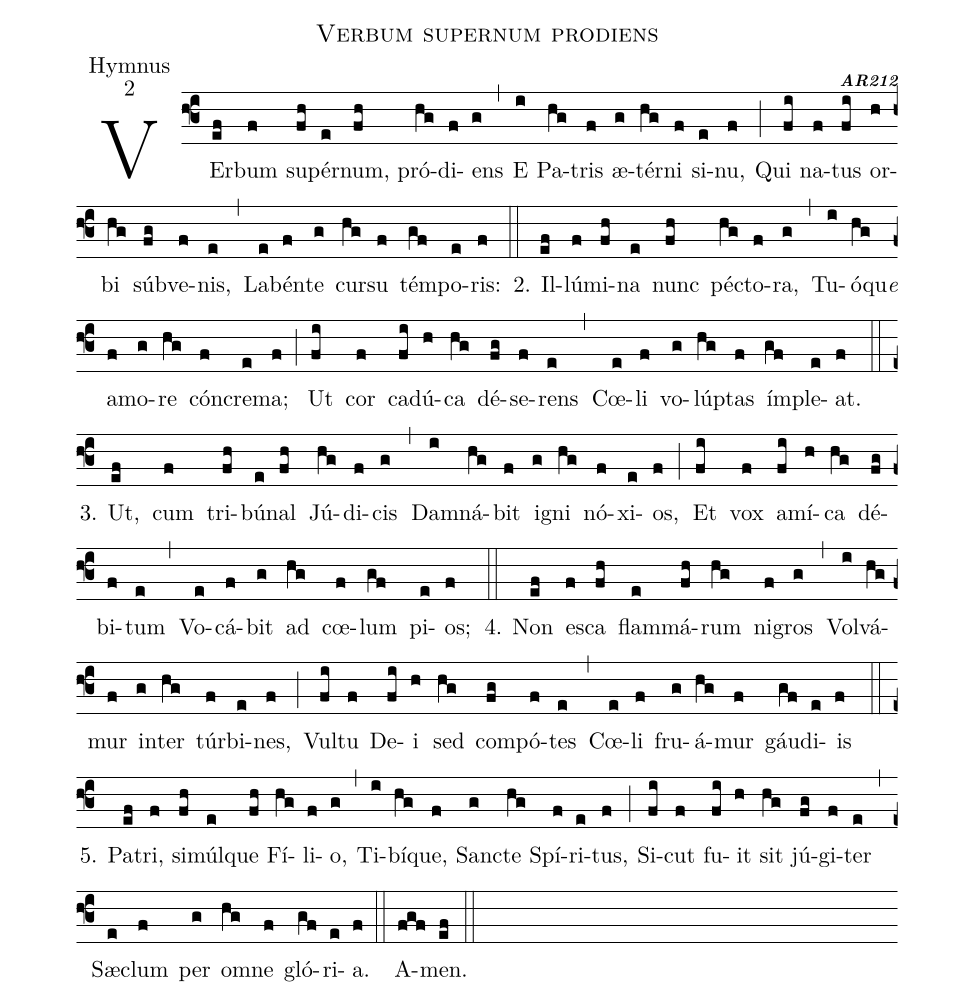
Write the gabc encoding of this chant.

name:Verbum supernum prodiens;
office-part:Hymnus;
mode:2;
commentary:{\bfseries \scriptsize AR212};
%%
(f3) VEr(ef)bum(f) su(fh)pér(e)num(fh), pró(hg)di(f)ens(g) (,) E(i) Pa(hg)tris(f) æ(g)tér(hg)ni(f) si(e)nu,(f) (;)
Qui(fi) na(f)tus(fi) or(h)bi(hg) súb(fg)ve(f)nis,(e) (,) La(e)bén(f)te(g) cur(hg)su(f) tém(gf)po(e)ris:(f) (::)
%
2. Il(ef)lúm(f)i(fh)na(e) nunc(fh) péc(hg)to(f)ra,(g) (,) Tu(i)óqu<i>e</i>(hg) a(f)mo(g)re(hg) cón(f)cre(e)ma;(f) (;)
Ut(fi) cor(f) ca(fi)dú(h)ca(hg) dé(fg)se(f)rens(e) (,) Cœ(e)li(f) vo(g)lúp(hg)tas(f) ím(gf)ple(e)at.(f) (::)
%
3. Ut,(ef) cum(f) tri(fh)bú(e)nal(fh) Jú(hg)di(f)cis(g) (,) Dam(i)ná(hg)bit(f) i(g)gni(hg) nó(f)xi(e)os,(f) (;)
Et(fi) vox(f) a(fi)mí(h)ca(hg) dé(fg)bi(f)tum(e) (,) Vo(e)cá(f)bit(g) ad(hg) cœ(f)lum(gf) pi(e)os;(f)  (::)
%
4. Non(ef) es(f)ca(fh) flam(e)má(fh)rum(hg) nig(f)ros(g) (,) Vol(i)vá(hg)mur(f) in(g)ter(hg) túr(f)bi(e)nes,(f) (;)
Vul(fi)tu(f) De(fi)i(h) sed(hg) com(fg)pó(f)tes(e) (,) Cœ(e)li(f) fru(g)á(hg)mur(f) gáu(gf)di(e)is(f) (::)
%
5. Pa(ef)tri(f), si(fh)múl(e)que(fh) Fí(hg)li(f)o,(g) (,) Ti(i)bí(hg)que,(f) Sanc(g)te(hg) Spí(f)ri(e)tus,(f) (;)
Si(fi)cut(f) fu(fi)it(h) sit(hg) jú(fg)gi(f)ter(e) (,) Sæ(e)clum(f) per(g) o(hg)mne(f) gló(gf)ri(e)a.(f) (::)
%
A(fgf)men.(ef) (::)
